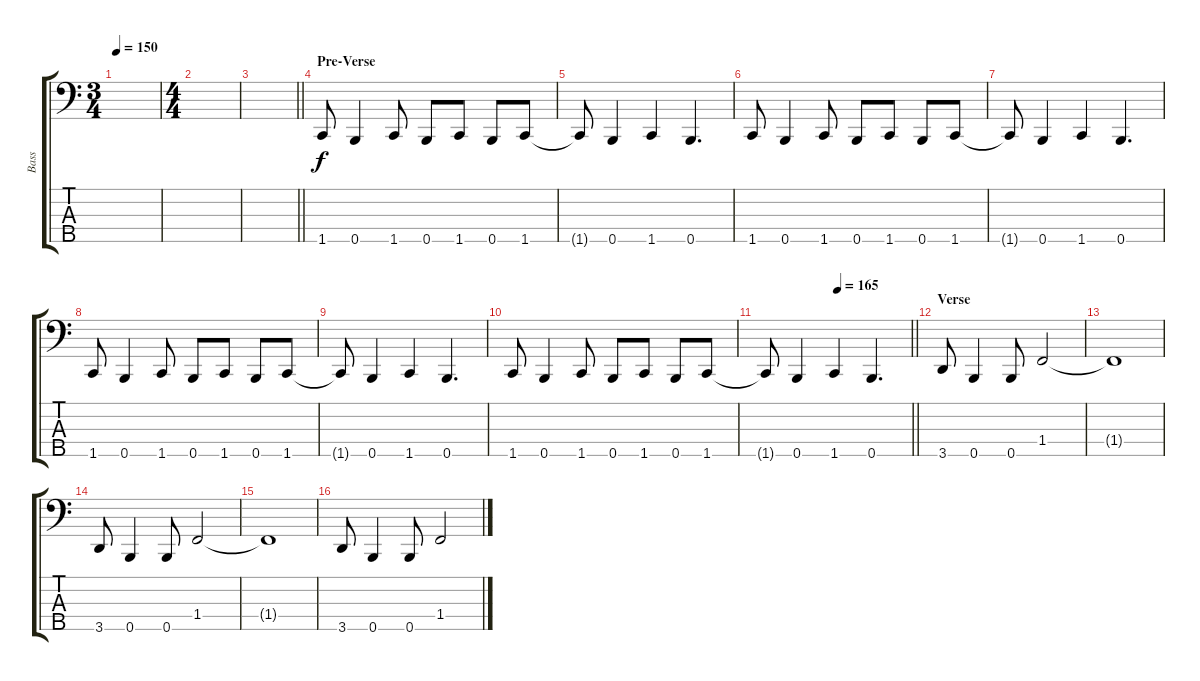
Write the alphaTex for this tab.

\track ("Bass" "Bass") {instrument electricbasspick}
\staff {score tabs}
\tuning (G2 D2 A1 E1 B0) {hide}
\ts (3 4)
\tempo 150
\clef f4
\ks c
|
\ts (4 4)
|
\barLineRight lightlight
|
\section ("" "Pre-Verse")
1.5.8 0.5.4 1.5.8 0.5.8 1.5.8 0.5.8 1.5.8 |
1.5{t}.8 0.5.4 1.5.4 0.5.4{d} |
1.5.8 0.5.4 1.5.8 0.5.8 1.5.8 0.5.8 1.5.8 |
1.5{t}.8 0.5.4 1.5.4 0.5.4{d} |
1.5.8 0.5.4 1.5.8 0.5.8 1.5.8 0.5.8 1.5.8 |
1.5{t}.8 0.5.4 1.5.4 0.5.4{d} |
1.5.8 0.5.4 1.5.8 0.5.8 1.5.8 0.5.8 1.5.8 |
\tempo (165 0.5)
\barLineRight lightlight
1.5{t}.8 0.5.4 1.5.4 0.5.4{d} |
\section ("" "Verse")
3.5.8 0.5.4 0.5.8 1.4.2 |
1.4{t}.1 |
3.5.8 0.5.4 0.5.8 1.4.2 |
1.4{t}.1 |
3.5.8 0.5.4 0.5.8 1.4.2
